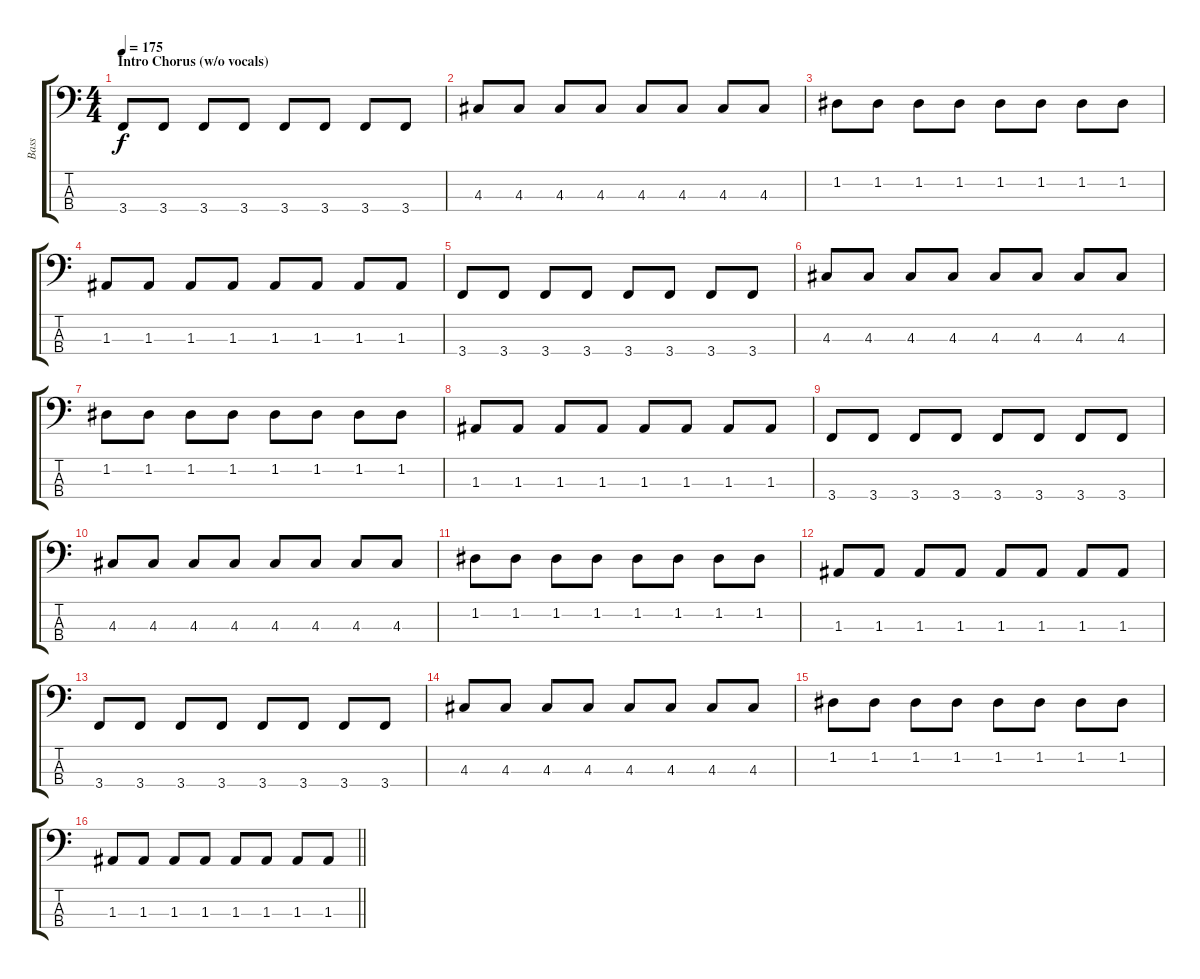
\track ("Bass" "Bass") {instrument electricbassfinger}
\staff {score tabs}
\tuning (G2 D2 A1 D1) {hide}
\ts (4 4)
\section ("" "Intro Chorus (w/o vocals)")
\tempo 175
\clef f4
\ks c
3.4.8{dy f} 3.4.8 3.4.8 3.4.8 3.4.8 3.4.8 3.4.8 3.4.8 |
4.3.8 4.3.8 4.3.8 4.3.8 4.3.8 4.3.8 4.3.8 4.3.8 |
1.2.8 1.2.8 1.2.8 1.2.8 1.2.8 1.2.8 1.2.8 1.2.8 |
1.3.8 1.3.8 1.3.8 1.3.8 1.3.8 1.3.8 1.3.8 1.3.8 |
3.4.8 3.4.8 3.4.8 3.4.8 3.4.8 3.4.8 3.4.8 3.4.8 |
4.3.8 4.3.8 4.3.8 4.3.8 4.3.8 4.3.8 4.3.8 4.3.8 |
1.2.8 1.2.8 1.2.8 1.2.8 1.2.8 1.2.8 1.2.8 1.2.8 |
1.3.8 1.3.8 1.3.8 1.3.8 1.3.8 1.3.8 1.3.8 1.3.8 |
3.4.8 3.4.8 3.4.8 3.4.8 3.4.8 3.4.8 3.4.8 3.4.8 |
4.3.8 4.3.8 4.3.8 4.3.8 4.3.8 4.3.8 4.3.8 4.3.8 |
1.2.8 1.2.8 1.2.8 1.2.8 1.2.8 1.2.8 1.2.8 1.2.8 |
1.3.8 1.3.8 1.3.8 1.3.8 1.3.8 1.3.8 1.3.8 1.3.8 |
3.4.8 3.4.8 3.4.8 3.4.8 3.4.8 3.4.8 3.4.8 3.4.8 |
4.3.8 4.3.8 4.3.8 4.3.8 4.3.8 4.3.8 4.3.8 4.3.8 |
1.2.8 1.2.8 1.2.8 1.2.8 1.2.8 1.2.8 1.2.8 1.2.8 |
\barLineRight lightlight
1.3.8 1.3.8 1.3.8 1.3.8 1.3.8 1.3.8 1.3.8 1.3.8
